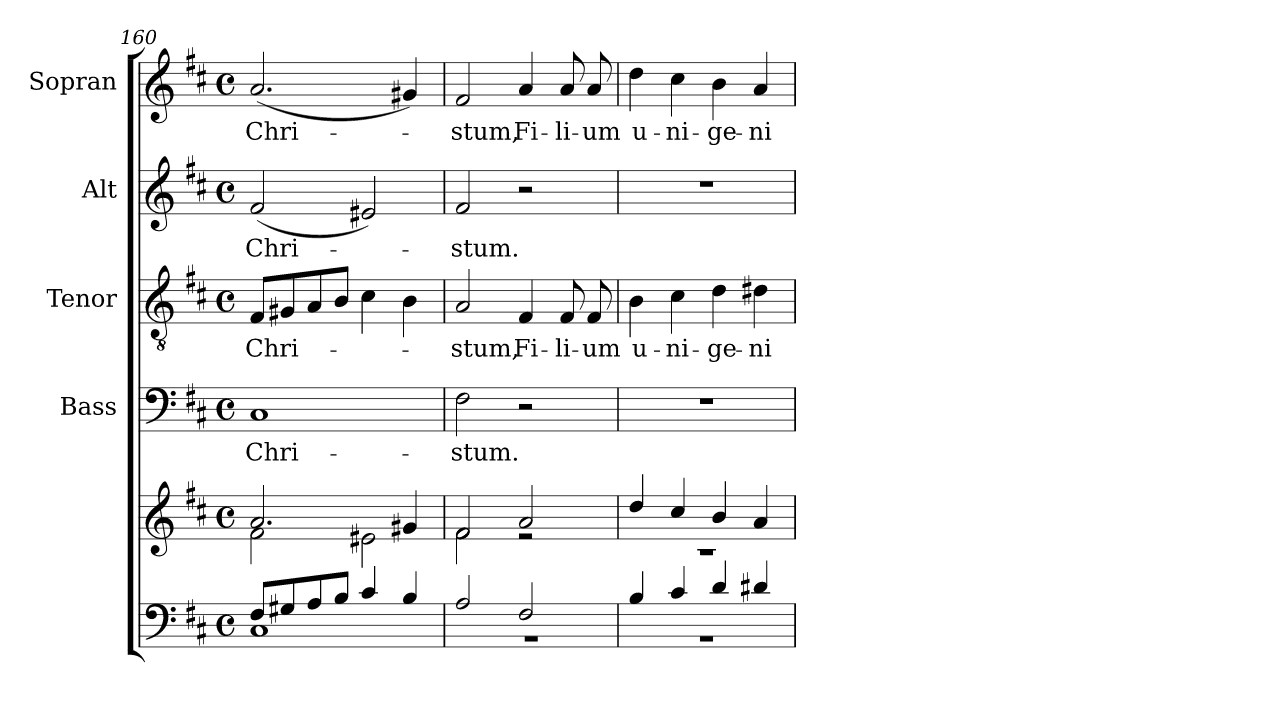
**kern	**kern	**kern	**text	**kern	**text	**kern	**text	**kern	**text
*part5	*part5	*part4	*part4	*part3	*part3	*part2	*part2	*part1	*part1
*staff6	*staff5	*staff4	*staff4	*staff3	*staff3	*staff2	*staff2	*staff1	*staff1
*	*	*I"Bass	*	*I"Tenor	*	*I"Alt	*	*I"Sopran	*
*	*	*I'B.	*	*I'T.	*	*I'A.	*	*I'S.	*
*clefF4	*clefG2	*clefF4	*	*clefGv2	*	*clefG2	*	*clefG2	*
*k[f#c#]	*k[f#c#]	*k[f#c#]	*	*k[f#c#]	*	*k[f#c#]	*	*k[f#c#]	*
*D:	*D:	*D:	*	*D:	*	*D:	*	*D:	*
*M4/4	*M4/4	*M4/4	*	*M4/4	*	*M4/4	*	*M4/4	*
*met(c)	*met(c)	*met(c)	*	*met(c)	*	*met(c)	*	*met(c)	*
=160	=160	=160	=160	=160	=160	=160	=160	=160	=160
*^	*^	*	*	*	*	*	*	*	*
!	!	!	!	!	!LO:LY:b	!	!LO:LY:b	!	!LO:LY:b	!	!LO:LY:b
8F#/L	1C#	2.a/	2f#\	1C#	Chri-	8F#/L	Chri-	(<2f#/	Chri-	(<2.a/	Chri-
8G#X/	.	.	.	.	.	8G#X/	.	.	.	.	.
8A/	.	.	.	.	.	8A/	.	.	.	.	.
8B/J	.	.	.	.	.	8B/J	.	.	.	.	.
4c#/	.	.	2e#X\	.	.	4c#\	.	2e#X/)	.	.	.
4B/	.	4g#X/	.	.	.	4B\	.	.	.	4g#X/)	.
=161	=161	=161	=161	=161	=161	=161	=161	=161	=161	=161	=161
!	!	!	!	!	!LO:LY:b	!	!LO:LY:b	!	!LO:LY:b	!	!LO:LY:b
2A/	1rBB	2f#/	2f#\	2F#\	-stum.	2A/	-stum,	2f#/	-stum.	2f#/	-stum,
!	!	!	!	!	!	!	!LO:LY:b	!	!	!	!LO:LY:b
2F#/	.	2a/	2re	2r	.	4F#/	Fi-	2r	.	4a/	Fi-
!	!	!	!	!	!	!	!LO:LY:b	!	!	!	!LO:LY:b
.	.	.	.	.	.	8F#/	-li-	.	.	8a/	-li-
!	!	!	!	!	!	!	!LO:LY:b	!	!	!	!LO:LY:b
.	.	.	.	.	.	8F#/	-um	.	.	8a/	-um
=162	=162	=162	=162	=162	=162	=162	=162	=162	=162	=162	=162
!	!	!	!	!	!	!	!LO:LY:b	!	!	!	!LO:LY:b
4B/	1rBB	4dd/	1rd	1r	.	4B\	u-	1r	.	4dd\	u-
!	!	!	!	!	!	!	!LO:LY:b	!	!	!	!LO:LY:b
4c#/	.	4cc#/	.	.	.	4c#\	-ni-	.	.	4cc#\	-ni-
!	!	!	!	!	!	!	!LO:LY:b	!	!	!	!LO:LY:b
4d/	.	4b/	.	.	.	4d\	-ge-	.	.	4b\	-ge-
!	!	!	!	!	!	!	!LO:LY:b	!	!	!	!LO:LY:b
4d#X/	.	4a/	.	.	.	4d#X\	-ni-	.	.	4a/	-ni-
*v	*v	*	*	*	*	*	*	*	*	*	*
*	*v	*v	*	*	*	*	*	*	*	*
=	=	=	=	=	=	=	=	=	=
*-	*-	*-	*-	*-	*-	*-	*-	*-	*-
